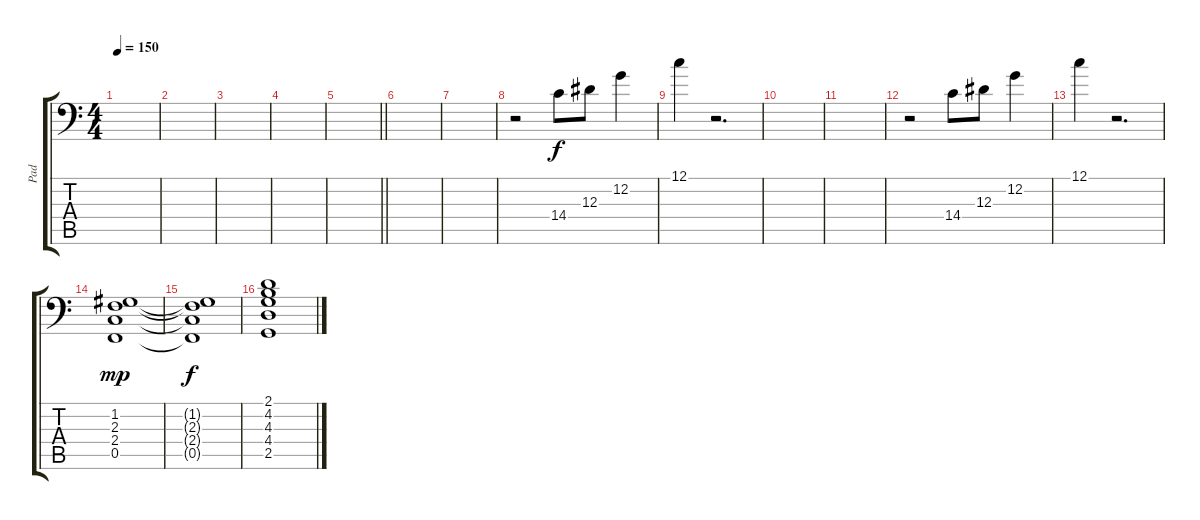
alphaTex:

\track ("Pad" "Pad") {instrument pad1newage}
\staff {score tabs}
\tuning (C4 G3 Eb3 Bb2 F2 Bb1) {hide}
\ts (4 4)
\tempo 150
\clef f4
\ks c
|
|
|
|
\barLineRight lightlight
|
|
|
r.2 14.4.8 12.3.8 12.2.4 |
12.1.4 r.2{d} |
|
|
r.2 14.4.8 12.3.8 12.2.4 |
12.1.4 r.2{d} |
(1.2 2.3 2.4 0.5).1{dy mp} |
(1.2{t} 2.3{t} 2.4{t} 0.5{t}).1{dy f} |
(2.1 4.2 4.3 4.4 2.5).1
